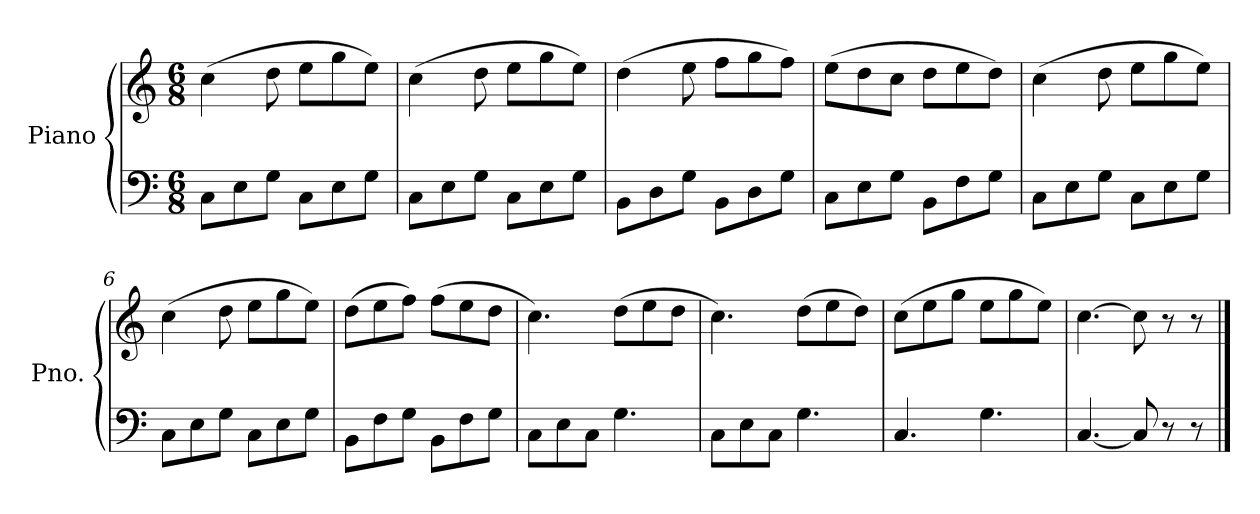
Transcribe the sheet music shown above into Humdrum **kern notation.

**kern	**kern
*part1	*part1
*staff2	*staff1
*I"Piano	*
*I'Pno.	*
*clefF4	*clefG2
*k[]	*k[]
*M6/8	*M6/8
=1	=1
8C\L	(4cc\
8E\	.
8G\J	8dd\
8C\L	8ee\L
8E\	8gg\
8G\J	8ee\J)
=2	=2
8C\L	(4cc\
8E\	.
8G\J	8dd\
8C\L	8ee\L
8E\	8gg\
8G\J	8ee\J)
=3	=3
8BB\L	(4dd\
8D\	.
8G\J	8ee\
8BB\L	8ff\L
8D\	8gg\
8G\J	8ff\J)
=4	=4
8C\L	(8ee\L
8E\	8dd\
8G\J	8cc\J
8BB\L	8dd\L
8F\	8ee\
8G\J	8dd\J)
=5	=5
8C\L	(4cc\
8E\	.
8G\J	8dd\
8C\L	8ee\L
8E\	8gg\
8G\J	8ee\J)
=6	=6
8C\L	(4cc\
8E\	.
8G\J	8dd\
8C\L	8ee\L
8E\	8gg\
8G\J	8ee\J)
!!LO:LB:g=z
=7	=7
8BB\L	(8dd\L
8F\	8ee\
8G\J	8ff\J)
8BB\L	(8ff\L
8F\	8ee\
8G\J	8dd\J
=8	=8
8C\L	4.cc\)
8E\	.
8C\J	.
4.G\	(8dd\L
.	8ee\
.	8dd\J
=9	=9
8C\L	4.cc\)
8E\	.
8C\J	.
4.G\	(8dd\L
.	8ee\
.	8dd\J)
=10	=10
4.C/	(8cc\L
.	8ee\
.	8gg\J
4.G\	8ee\L
.	8gg\
.	8ee\J)
=11	=11
[4.C/	[4.cc\
8C/]	8cc\]
8r	8r
8r	8r
==	==
*-	*-
